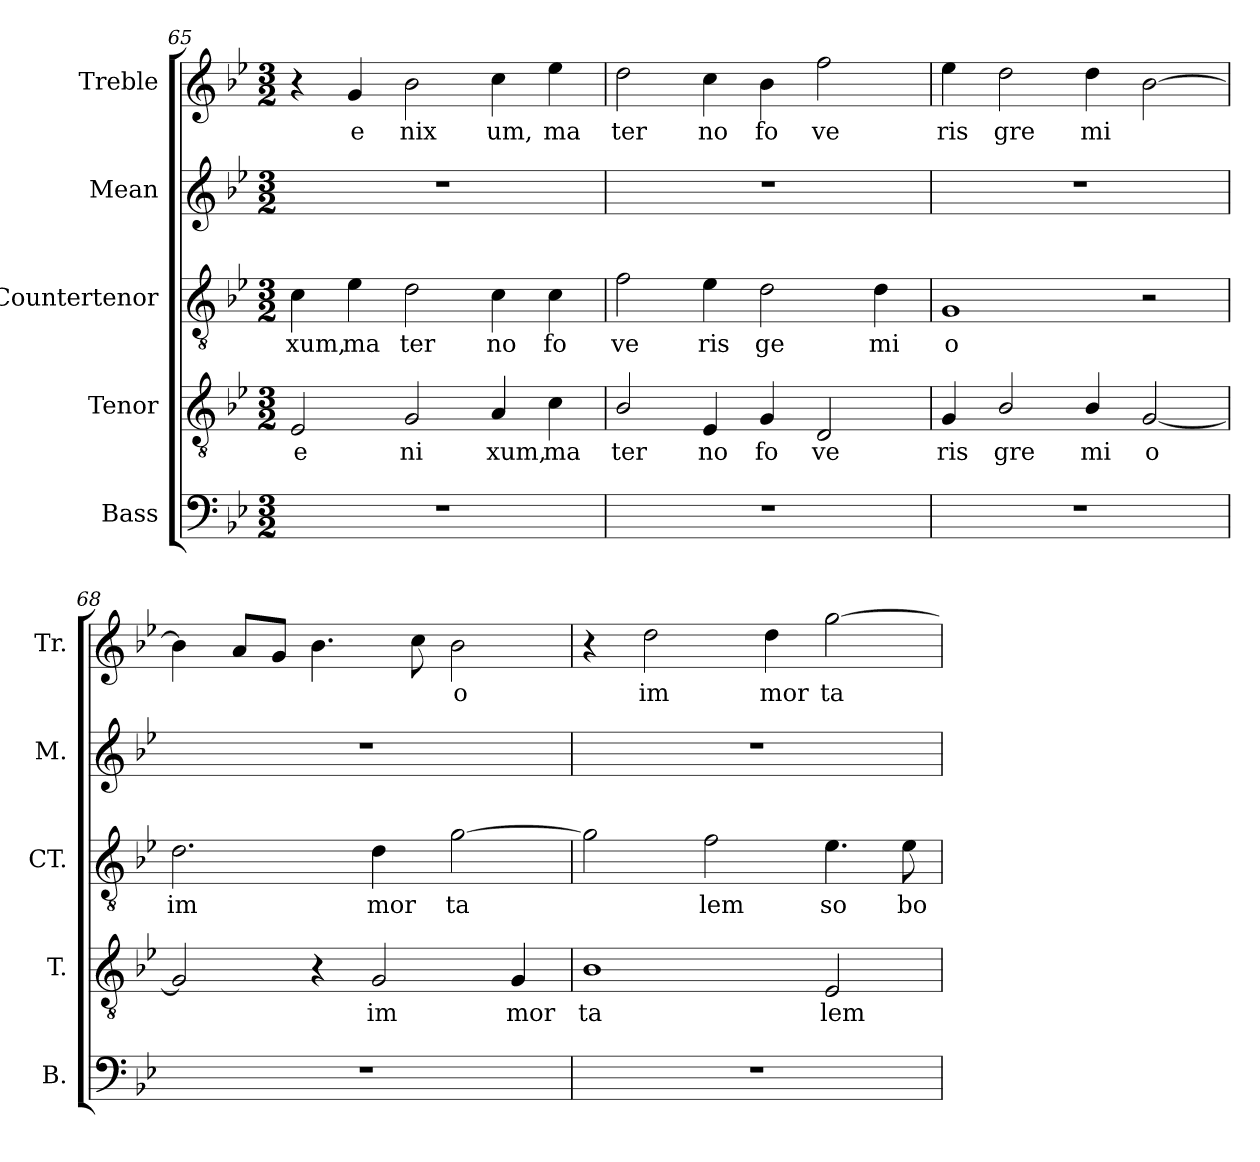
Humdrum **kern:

**kern	**kern	**text	**kern	**text	**kern	**kern	**text
*part5	*part4	*part4	*part3	*part3	*part2	*part1	*part1
*staff5	*staff4	*staff4	*staff3	*staff3	*staff2	*staff1	*staff1
*I"Bass	*I"Tenor	*	*I"Countertenor	*	*I"Mean	*I"Treble	*
*I'B.	*I'T.	*	*I'CT.	*	*I'M.	*I'Tr.	*
*clefF4	*clefGv2	*	*clefGv2	*	*clefG2	*clefG2	*
*	*ITrd7c12	*	*ITrd7c12	*	*	*	*
*k[b-e-]	*k[b-e-]	*	*k[b-e-]	*	*k[b-e-]	*k[b-e-]	*
*g:	*g:	*	*g:	*	*g:	*g:	*
*M3/2	*M3/2	*	*M3/2	*	*M3/2	*M3/2	*
=65	=65	=65	=65	=65	=65	=65	=65
!LO:N:vis=1	!	!	!	!	!	!	!
!	!	!LO:LY:b:color=#000000	!	!	!	!	!
!	!	!	!	!LO:LY:b:color=#000000	!LO:N:vis=1	!	!
1.r	2EE-i/	e	4Ci\	xum,	1.r	4r	.
!	!	!	!	!LO:LY:b:color=#000000	!	!	!
!	!	!	!	!	!	!	!LO:LY:b:color=#000000
.	.	.	4E-i\	ma	.	4gi/	e
!	!	!LO:LY:b:color=#000000	!	!	!	!	!
!	!	!	!	!LO:LY:b:color=#000000	!	!	!
!	!	!	!	!	!	!	!LO:LY:b:color=#000000
.	2GGi/	ni	2Di\	ter	.	2b-i\	nix
!	!	!LO:LY:b:color=#000000	!	!	!	!	!
!	!	!	!	!LO:LY:b:color=#000000	!	!	!
!	!	!	!	!	!	!	!LO:LY:b:color=#000000
.	4AAi/	xum,	4Ci\	no	.	4cci\	um,
!	!	!LO:LY:b:color=#000000	!	!	!	!	!
!	!	!	!	!LO:LY:b:color=#000000	!	!	!
!	!	!	!	!	!	!	!LO:LY:b:color=#000000
.	4Ci\	ma	4Ci\	fo	.	4ee-i\	ma
=66	=66	=66	=66	=66	=66	=66	=66
!LO:N:vis=1	!	!	!	!	!	!	!
!	!	!LO:LY:b:color=#000000	!	!	!	!	!
!	!	!	!	!LO:LY:b:color=#000000	!LO:N:vis=1	!	!
!	!	!	!	!	!	!	!LO:LY:b:color=#000000
1.r	2BB-i/	ter	2Fi\	ve	1.r	2ddi\	ter
!	!	!LO:LY:b:color=#000000	!	!	!	!	!
!	!	!	!	!LO:LY:b:color=#000000	!	!	!
!	!	!	!	!	!	!	!LO:LY:b:color=#000000
.	4EE-i/	no	4E-i\	ris	.	4cci\	no
!	!	!LO:LY:b:color=#000000	!	!	!	!	!
!	!	!	!	!LO:LY:b:color=#000000	!	!	!
!	!	!	!	!	!	!	!LO:LY:b:color=#000000
.	4GGi/	fo	2Di\	ge	.	4b-i\	fo
!	!	!LO:LY:b:color=#000000	!	!	!	!	!
!	!	!	!	!	!	!	!LO:LY:b:color=#000000
.	2DDi/	ve	.	.	.	2ffi\	ve
!	!	!	!	!LO:LY:b:color=#000000	!	!	!
.	.	.	4Di\	mi	.	.	.
=67	=67	=67	=67	=67	=67	=67	=67
!LO:N:vis=1	!	!	!	!	!	!	!
!	!	!LO:LY:b:color=#000000	!	!	!	!	!
!	!	!	!	!LO:LY:b:color=#000000	!LO:N:vis=1	!	!
!	!	!	!	!	!	!	!LO:LY:b:color=#000000
1.r	4GGi/	ris	1GGi	o	1.r	4ee-i\	ris
!	!	!LO:LY:b:color=#000000	!	!	!	!	!
!	!	!	!	!	!	!	!LO:LY:b:color=#000000
.	2BB-i/	gre	.	.	.	2ddi\	gre
!	!	!LO:LY:b:color=#000000	!	!	!	!	!
!	!	!	!	!	!	!	!LO:LY:b:color=#000000
.	4BB-i/	mi	.	.	.	4ddi\	mi
!	!	!LO:LY:b:color=#000000	!	!	!	!	!
.	[<2GGi/	o	2r	.	.	[>2b-i\	.
=68	=68	=68	=68	=68	=68	=68	=68
!LO:N:vis=1	!	!	!	!	!	!	!
!	!	!	!	!LO:LY:b:color=#000000	!LO:N:vis=1	!	!
1.r	2GGi/]	.	2.Di\	im	1.r	4b-i\]	.
.	.	.	.	.	.	8ai/L	.
.	.	.	.	.	.	8gi/J	.
.	4r	.	.	.	.	4.b-i\	.
!	!	!LO:LY:b:color=#000000	!	!	!	!	!
!	!	!	!	!LO:LY:b:color=#000000	!	!	!
.	2GGi/	im	4Di\	mor	.	.	.
.	.	.	.	.	.	8cci\	.
!	!	!	!	!LO:LY:b:color=#000000	!	!	!
!	!	!	!	!	!	!	!LO:LY:b:color=#000000
.	.	.	[>2Gi\	ta	.	2b-i\	o
!	!	!LO:LY:b:color=#000000	!	!	!	!	!
.	4GGi/	mor	.	.	.	.	.
!!LO:LB:g=z
=69	=69	=69	=69	=69	=69	=69	=69
!LO:N:vis=1	!	!	!	!	!	!	!
!	!	!LO:LY:b:color=#000000	!	!	!LO:N:vis=1	!	!
1.r	1BB-i	ta	2Gi\]	.	1.r	4r	.
!	!	!	!	!	!	!	!LO:LY:b:color=#000000
.	.	.	.	.	.	2ddi\	im
!	!	!	!	!LO:LY:b:color=#000000	!	!	!
.	.	.	2Fi\	lem	.	.	.
!	!	!	!	!	!	!	!LO:LY:b:color=#000000
.	.	.	.	.	.	4ddi\	mor
!	!	!LO:LY:b:color=#000000	!	!	!	!	!
!	!	!	!	!LO:LY:b:color=#000000	!	!	!
!	!	!	!	!	!	!	!LO:LY:b:color=#000000
.	2EE-i/	lem	4.E-i\	so	.	[>2ggi\	ta
!	!	!	!	!LO:LY:b:color=#000000	!	!	!
.	.	.	8E-i\	bo	.	.	.
=	=	=	=	=	=	=	=
*-	*-	*-	*-	*-	*-	*-	*-
